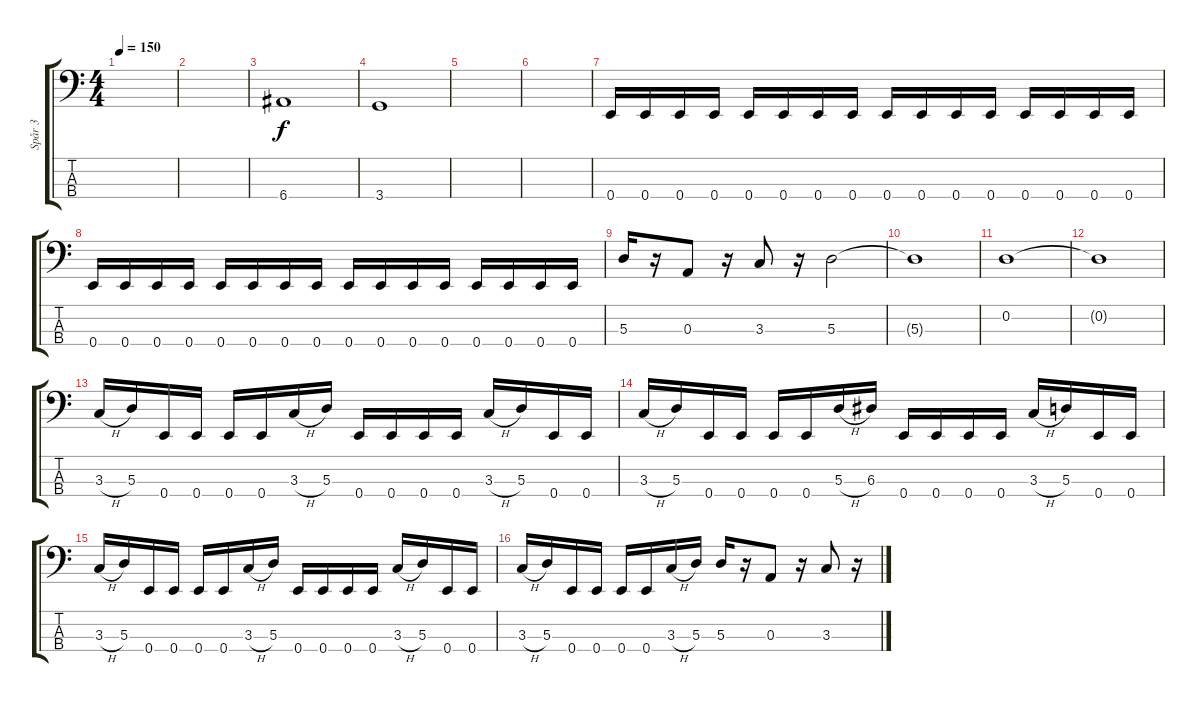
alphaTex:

\track ("Spår 3" "Spår 3") {instrument electricbasspick}
\staff {score tabs}
\tuning (G2 D2 A1 E1) {hide}
\ts (4 4)
\tempo 150
\clef f4
\ks c
|
|
6.4.1 |
3.4.1 |
|
|
0.4.16 0.4.16 0.4.16 0.4.16 0.4.16 0.4.16 0.4.16 0.4.16 0.4.16 0.4.16 0.4.16 0.4.16 0.4.16 0.4.16 0.4.16 0.4.16 |
0.4.16 0.4.16 0.4.16 0.4.16 0.4.16 0.4.16 0.4.16 0.4.16 0.4.16 0.4.16 0.4.16 0.4.16 0.4.16 0.4.16 0.4.16 0.4.16 |
5.3.16 r.16 0.3.8 r.16 3.3.8 r.16 5.3.2 |
5.3{t}.1 |
0.2.1 |
0.2{t}.1 |
3.3{h}.16 5.3.16 0.4.16 0.4.16 0.4.16 0.4.16 3.3{h}.16 5.3.16 0.4.16 0.4.16 0.4.16 0.4.16 3.3{h}.16 5.3.16 0.4.16 0.4.16 |
3.3{h}.16 5.3.16 0.4.16 0.4.16 0.4.16 0.4.16 5.3{h}.16 6.3.16 0.4.16 0.4.16 0.4.16 0.4.16 3.3{h}.16 5.3.16 0.4.16 0.4.16 |
3.3{h}.16 5.3.16 0.4.16 0.4.16 0.4.16 0.4.16 3.3{h}.16 5.3.16 0.4.16 0.4.16 0.4.16 0.4.16 3.3{h}.16 5.3.16 0.4.16 0.4.16 |
3.3{h}.16 5.3.16 0.4.16 0.4.16 0.4.16 0.4.16 3.3{h}.16 5.3.16 5.3.16 r.16 0.3.8 r.16 3.3.8 r.16
